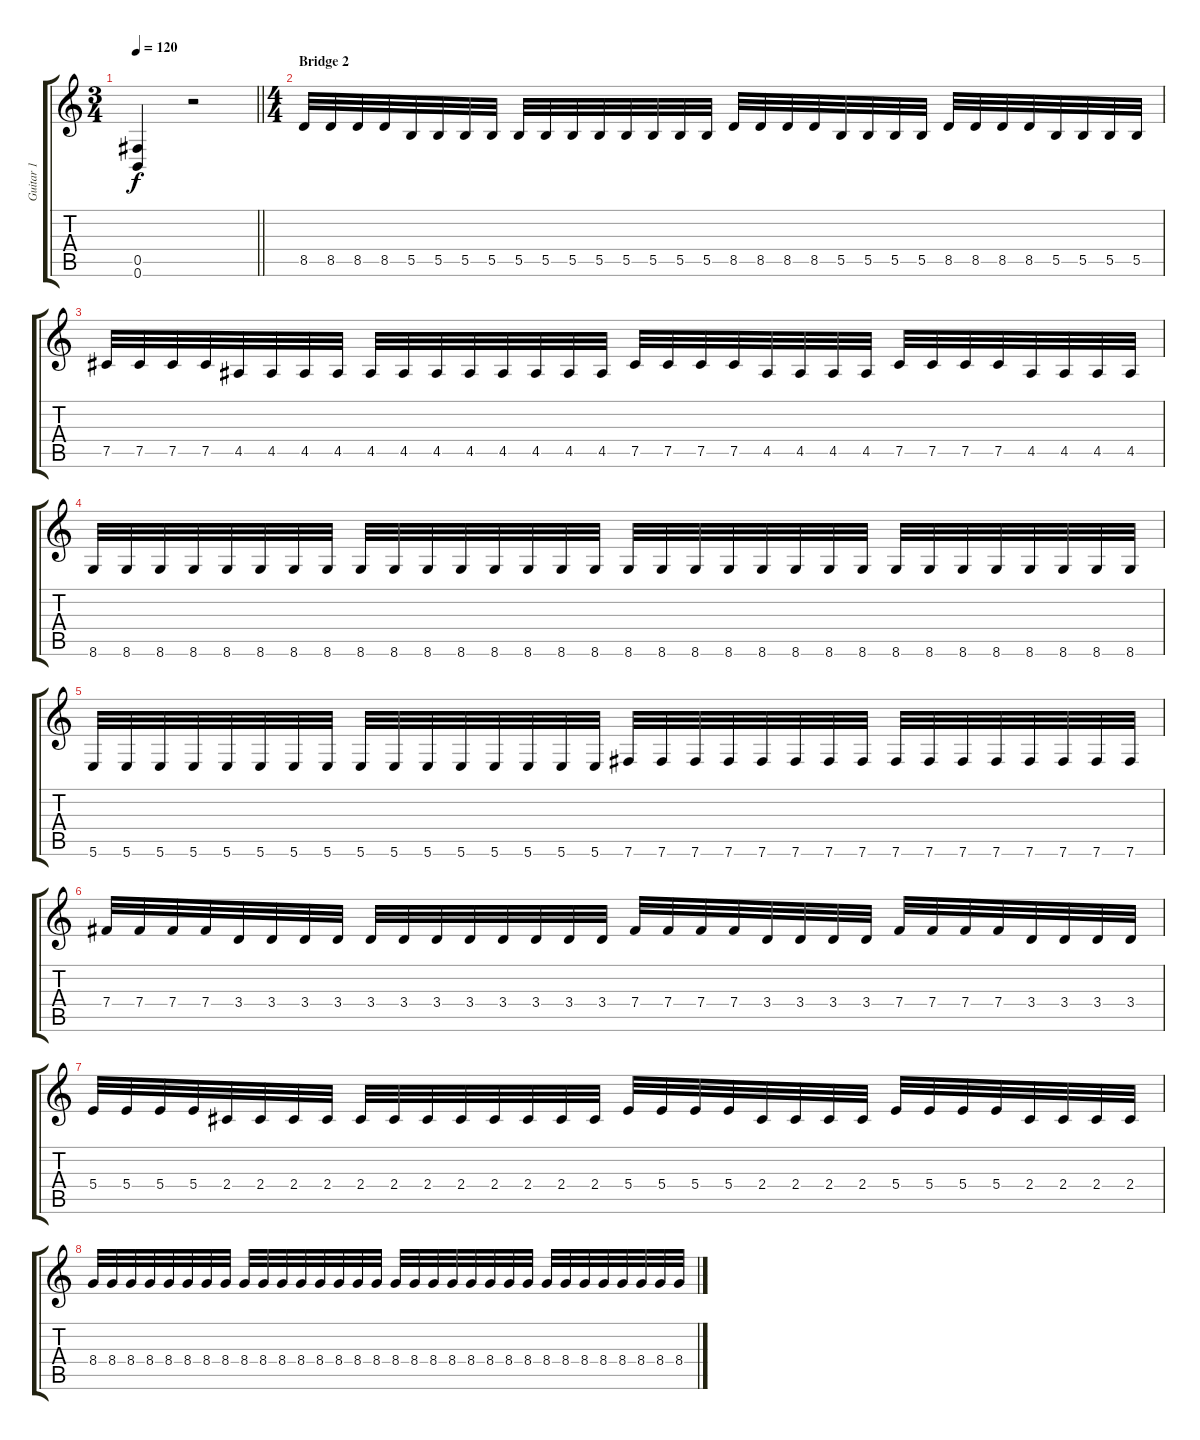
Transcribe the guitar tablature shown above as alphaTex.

\track ("Guitar 1" "Guitar 1") {instrument distortionguitar}
\staff {score tabs}
\tuning (Db4 Ab3 E3 B2 Gb2 B1) {hide}
\ts (3 4)
\tempo 120
\clef g2
\barLineRight lightlight
\ks c
(0.5{t} 0.6{t}).4{dy f} r.2 |
\ts (4 4)
\section ("" "Bridge 2")
8.5.32 8.5.32 8.5.32 8.5.32 5.5.32 5.5.32 5.5.32 5.5.32 5.5.32 5.5.32 5.5.32 5.5.32 5.5.32 5.5.32 5.5.32 5.5.32 8.5.32 8.5.32 8.5.32 8.5.32 5.5.32 5.5.32 5.5.32 5.5.32 8.5.32 8.5.32 8.5.32 8.5.32 5.5.32 5.5.32 5.5.32 5.5.32 |
7.5.32 7.5.32 7.5.32 7.5.32 4.5.32 4.5.32 4.5.32 4.5.32 4.5.32 4.5.32 4.5.32 4.5.32 4.5.32 4.5.32 4.5.32 4.5.32 7.5.32 7.5.32 7.5.32 7.5.32 4.5.32 4.5.32 4.5.32 4.5.32 7.5.32 7.5.32 7.5.32 7.5.32 4.5.32 4.5.32 4.5.32 4.5.32 |
8.6.32 8.6.32 8.6.32 8.6.32 8.6.32 8.6.32 8.6.32 8.6.32 8.6.32 8.6.32 8.6.32 8.6.32 8.6.32 8.6.32 8.6.32 8.6.32 8.6.32 8.6.32 8.6.32 8.6.32 8.6.32 8.6.32 8.6.32 8.6.32 8.6.32 8.6.32 8.6.32 8.6.32 8.6.32 8.6.32 8.6.32 8.6.32 |
5.6.32 5.6.32 5.6.32 5.6.32 5.6.32 5.6.32 5.6.32 5.6.32 5.6.32 5.6.32 5.6.32 5.6.32 5.6.32 5.6.32 5.6.32 5.6.32 7.6.32 7.6.32 7.6.32 7.6.32 7.6.32 7.6.32 7.6.32 7.6.32 7.6.32 7.6.32 7.6.32 7.6.32 7.6.32 7.6.32 7.6.32 7.6.32 |
7.4.32 7.4.32 7.4.32 7.4.32 3.4.32 3.4.32 3.4.32 3.4.32 3.4.32 3.4.32 3.4.32 3.4.32 3.4.32 3.4.32 3.4.32 3.4.32 7.4.32 7.4.32 7.4.32 7.4.32 3.4.32 3.4.32 3.4.32 3.4.32 7.4.32 7.4.32 7.4.32 7.4.32 3.4.32 3.4.32 3.4.32 3.4.32 |
5.4.32 5.4.32 5.4.32 5.4.32 2.4.32 2.4.32 2.4.32 2.4.32 2.4.32 2.4.32 2.4.32 2.4.32 2.4.32 2.4.32 2.4.32 2.4.32 5.4.32 5.4.32 5.4.32 5.4.32 2.4.32 2.4.32 2.4.32 2.4.32 5.4.32 5.4.32 5.4.32 5.4.32 2.4.32 2.4.32 2.4.32 2.4.32 |
8.4.32 8.4.32 8.4.32 8.4.32 8.4.32 8.4.32 8.4.32 8.4.32 8.4.32 8.4.32 8.4.32 8.4.32 8.4.32 8.4.32 8.4.32 8.4.32 8.4.32 8.4.32 8.4.32 8.4.32 8.4.32 8.4.32 8.4.32 8.4.32 8.4.32 8.4.32 8.4.32 8.4.32 8.4.32 8.4.32 8.4.32 8.4.32
